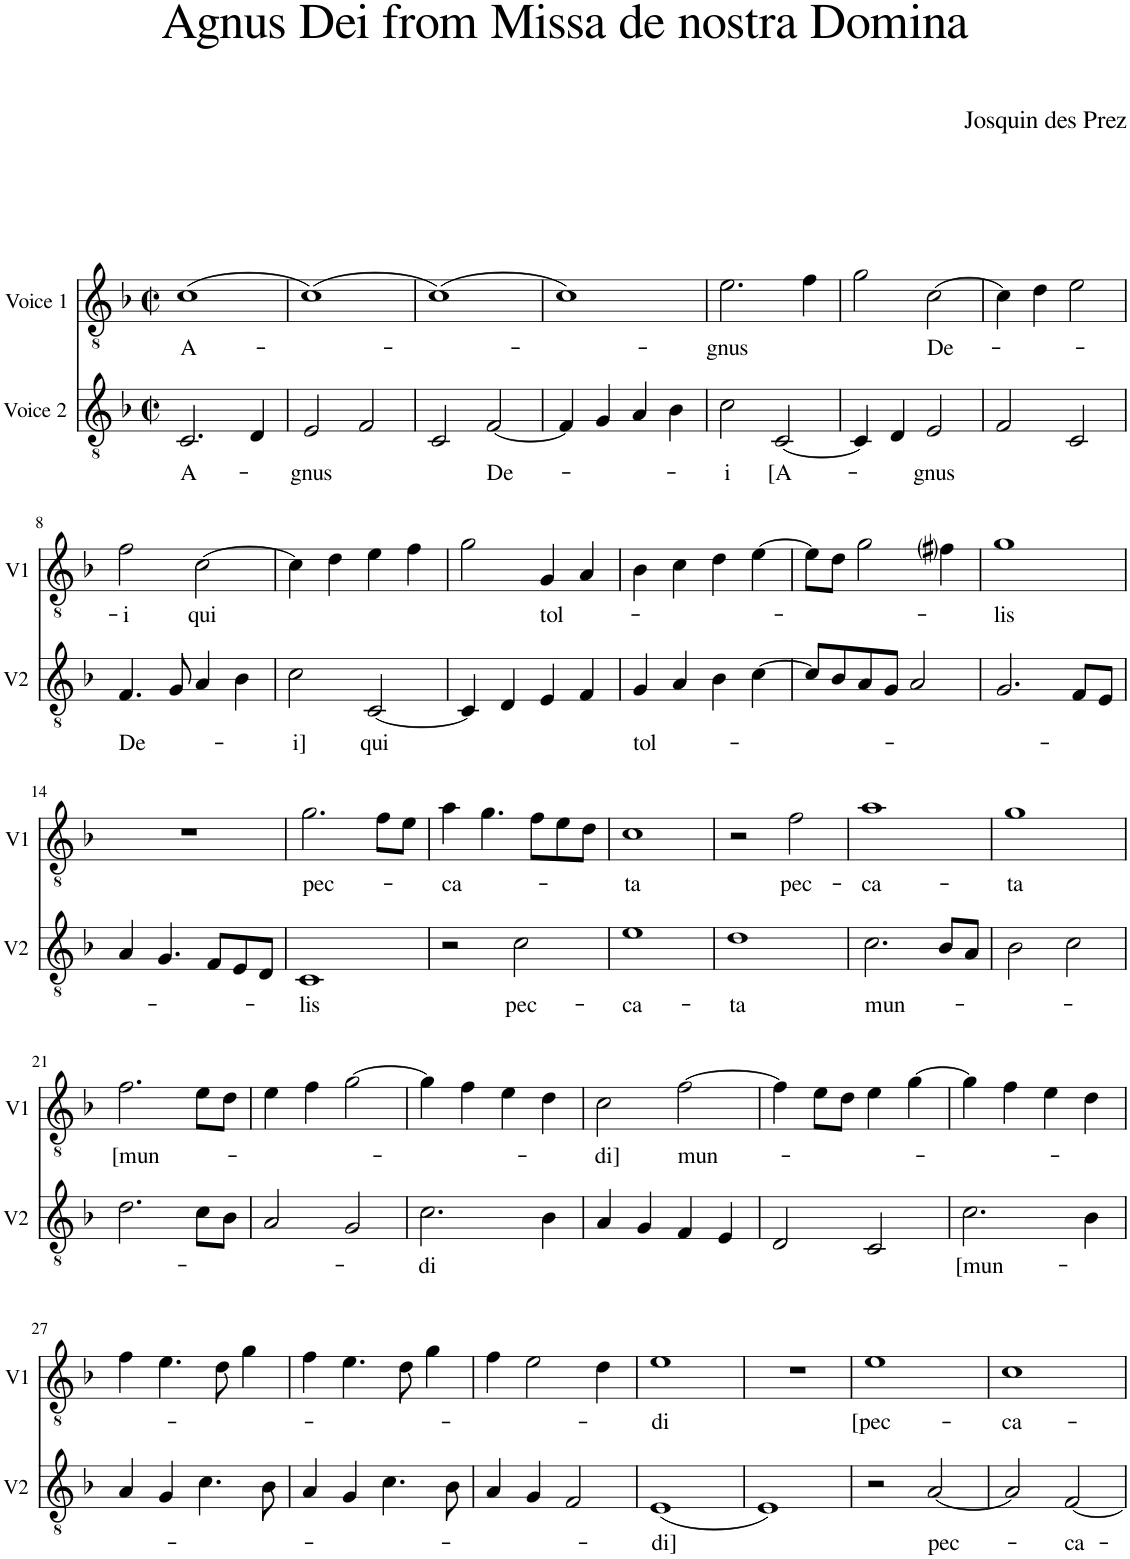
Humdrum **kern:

**kern	**text	**kern	**text
*part2	*part2	*part1	*part1
*staff2	*staff2	*staff1	*staff1
*I"Voice 2	*	*I"Voice 1	*
*I'V2	*	*I'V1	*
*clefGv2	*	*clefGv2	*
*k[b-]	*	*k[b-]	*
*M2/2	*	*M2/2	*
*met(c|)	*	*met(c|)	*
=1	=1	=1	=1
!	!LO:LY:b	!	!LO:LY:b
2.C/	A-	(1c	A-
4D/	.	.	.
=2	=2	=2	=2
!	!LO:LY:b	!	!
2E/	-gnus	(1c)	.
2F/	.	.	.
=3	=3	=3	=3
2C/	.	(1c)	.
!	!LO:LY:b	!	!
[2F/	De-	.	.
=4	=4	=4	=4
4F/]	.	1c)	.
4G/	.	.	.
4A/	.	.	.
4B-\	.	.	.
=5	=5	=5	=5
!	!LO:LY:b	!	!LO:LY:b
2c\	-i	2.e\	-gnus
!	!LO:LY:b	!	!
[2C/	[A-	.	.
.	.	4f\	.
=6	=6	=6	=6
4C/]	.	2g\	.
4D/	.	.	.
!	!LO:LY:b	!	!LO:LY:b
2E/	-gnus	[2c\	De-
=7	=7	=7	=7
2F/	.	4c\]	.
.	.	4d\	.
2C/	.	2e\	.
!!LO:LB:g=z
=8	=8	=8	=8
!	!LO:LY:b	!	!LO:LY:b
4.F/	De-	2f\	-i
8G/	.	.	.
!	!	!	!LO:LY:b
4A/	.	[2c\	qui
4B-\	.	.	.
=9	=9	=9	=9
!	!LO:LY:b	!	!
2c\	-i]	4c\]	.
.	.	4d\	.
!	!LO:LY:b	!	!
[2C/	qui	4e\	.
.	.	4f\	.
=10	=10	=10	=10
4C/]	.	2g\	.
4D/	.	.	.
!	!	!	!LO:LY:b
4E/	.	4G/	tol-
4F/	.	4A/	.
=11	=11	=11	=11
!	!LO:LY:b	!	!
4G/	tol-	4B-\	.
4A/	.	4c\	.
4B-\	.	4d\	.
[4c\	.	[4e\	.
=12	=12	=12	=12
8c/L]	.	8e\L]	.
8B-/	.	8d\J	.
8A/	.	2g\	.
8G/J	.	.	.
2A/	.	.	.
.	.	4f#i\	.
=13	=13	=13	=13
!	!	!	!LO:LY:b
2.G/	.	1g	-lis
8F/L	.	.	.
8E/J	.	.	.
!!LO:LB:g=z
=14	=14	=14	=14
4A/	.	1r	.
4.G/	.	.	.
8F/L	.	.	.
8E/	.	.	.
8D/J	.	.	.
=15	=15	=15	=15
!	!LO:LY:b	!	!LO:LY:b
1C	-lis	2.g\	pec-
.	.	8f\L	.
.	.	8e\J	.
=16	=16	=16	=16
!	!	!	!LO:LY:b
2r	.	4a\	-ca-
.	.	4.g\	.
!	!LO:LY:b	!	!
2c\	pec-	.	.
.	.	8f\L	.
.	.	8e\	.
.	.	8d\J	.
=17	=17	=17	=17
!	!LO:LY:b	!	!LO:LY:b
1e	-ca-	1c	-ta
=18	=18	=18	=18
!	!LO:LY:b	!	!
1d	-ta	2r	.
!	!	!	!LO:LY:b
.	.	2f\	pec-
=19	=19	=19	=19
!	!LO:LY:b	!	!LO:LY:b
2.c\	mun-	1a	-ca-
8B-/L	.	.	.
8A/J	.	.	.
=20	=20	=20	=20
!	!	!	!LO:LY:b
2B-\	.	1g	-ta
2c\	.	.	.
!!LO:LB:g=z
=21	=21	=21	=21
!	!	!	!LO:LY:b
2.d\	.	2.f\	[mun-
8c\L	.	8e\L	.
8B-\J	.	8d\J	.
=22	=22	=22	=22
2A/	.	4e\	.
.	.	4f\	.
2G/	.	[2g\	.
=23	=23	=23	=23
!	!LO:LY:b	!	!
2.c\	-di	4g\]	.
.	.	4f\	.
.	.	4e\	.
4B-\	.	4d\	.
=24	=24	=24	=24
!	!	!	!LO:LY:b
4A/	.	2c\	-di]
4G/	.	.	.
!	!	!	!LO:LY:b
4F/	.	[2f\	mun-
4E/	.	.	.
=25	=25	=25	=25
2D/	.	4f\]	.
.	.	8e\L	.
.	.	8d\J	.
2C/	.	4e\	.
.	.	[4g\	.
=26	=26	=26	=26
!	!LO:LY:b	!	!
2.c\	[mun-	4g\]	.
.	.	4f\	.
.	.	4e\	.
4B-\	.	4d\	.
!!LO:LB:g=z
=27	=27	=27	=27
4A/	.	4f\	.
4G/	.	4.e\	.
4.c\	.	.	.
.	.	8d\	.
.	.	4g\	.
8B-\	.	.	.
=28	=28	=28	=28
4A/	.	4f\	.
4G/	.	4.e\	.
4.c\	.	.	.
.	.	8d\	.
.	.	4g\	.
8B-\	.	.	.
=29	=29	=29	=29
4A/	.	4f\	.
4G/	.	2e\	.
2F/	.	.	.
.	.	4d\	.
=30	=30	=30	=30
!	!LO:LY:b	!	!LO:LY:b
(1E	-di]	1e	-di
=31	=31	=31	=31
1E)	.	1r	.
=32	=32	=32	=32
!	!	!	!LO:LY:b
2r	.	1e	[pec-
!	!LO:LY:b	!	!
[2A/	pec-	.	.
=33	=33	=33	=33
!	!	!	!LO:LY:b
2A/]	.	1c	-ca-
!	!LO:LY:b	!	!
[2F/	-ca-	.	.
=	=	=	=
*-	*-	*-	*-
